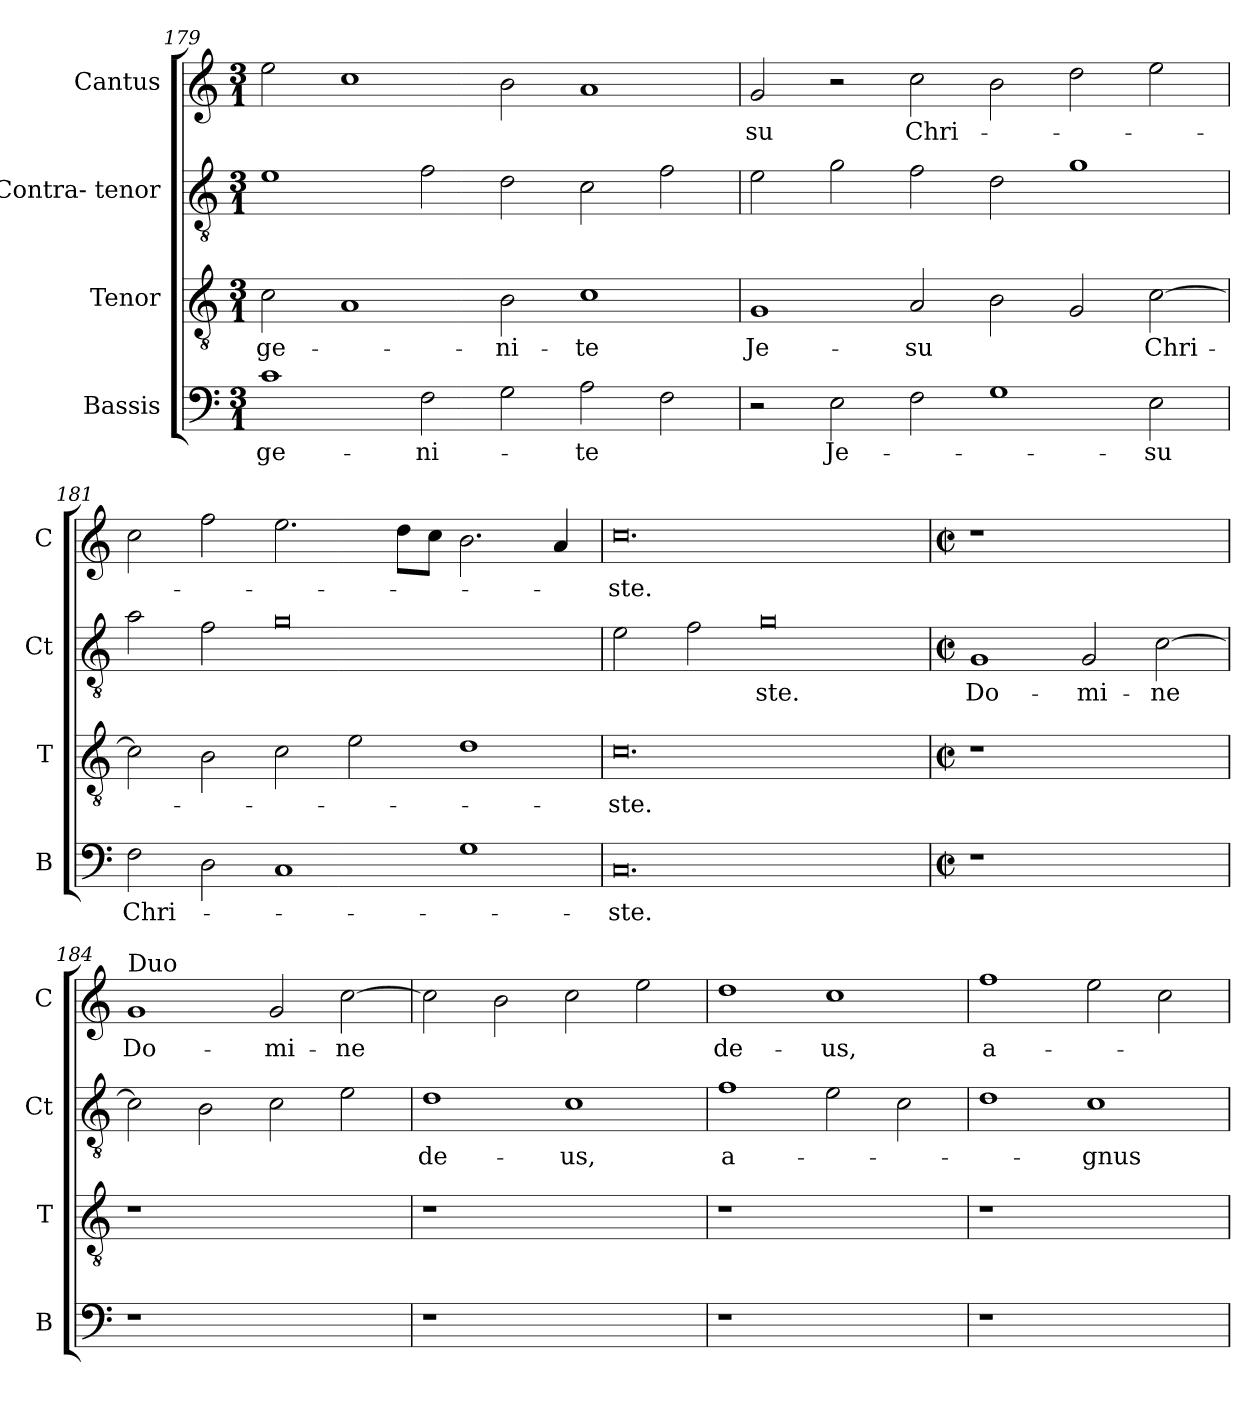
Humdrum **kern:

**kern	**text	**kern	**text	**kern	**text	**kern	**text
*part4	*part4	*part3	*part3	*part2	*part2	*part1	*part1
*staff4	*staff4	*staff3	*staff3	*staff2	*staff2	*staff1	*staff1
*I"Bassis	*	*I"Tenor	*	*I"Contra- tenor	*	*I"Cantus	*
*I'B	*	*I'T	*	*I'Ct	*	*I'C	*
!!LO:LB:g=z
*clefF4	*	*clefGv2	*	*clefGv2	*	*clefG2	*
*k[]	*	*k[]	*	*k[]	*	*k[]	*
*C:	*	*C:	*	*C:	*	*C:	*
*M3/1	*	*M3/1	*	*M3/1	*	*M3/1	*
=179	=179	=179	=179	=179	=179	=179	=179
!	!LO:LY:b	!	!LO:LY:b	!	!	!	!
1c	-ge-	2c\	-ge-	1e	.	2ee\	.
.	.	1A	.	.	.	1cc	.
!	!LO:LY:b	!	!	!	!	!	!
2F\	-ni-	.	.	2f\	.	.	.
!	!	!	!LO:LY:b	!	!	!	!
2G\	.	2B\	-ni-	2d\	.	2b\	.
!	!LO:LY:b	!	!LO:LY:b	!	!	!	!
2A\	-te	1c	-te	2c\	.	1a	.
2F\	.	.	.	2f\	.	.	.
=180	=180	=180	=180	=180	=180	=180	=180
!	!	!	!LO:LY:b	!	!	!	!LO:LY:b
2r	.	1G	Je-	2e\	.	2g/	-su
!	!LO:LY:b	!	!	!	!	!	!
2E\	Je-	.	.	2g\	.	2r	.
!	!	!	!LO:LY:b	!	!	!	!LO:LY:b
2F\	.	2A/	-su	2f\	.	2cc\	Chri-
1G	.	2B\	.	2d\	.	2b\	.
.	.	2G/	.	1g	.	2dd\	.
!	!LO:LY:b	!	!LO:LY:b	!	!	!	!
2E\	-su	[2c\	Chri-	.	.	2ee\	.
=181	=181	=181	=181	=181	=181	=181	=181
!	!LO:LY:b	!	!	!	!	!	!
2F\	Chri-	2c\]	.	2a\	.	2cc\	.
2D\	.	2B\	.	2f\	.	2ff\	.
1C	.	2c\	.	0g	.	2.ee\	.
.	.	2e\	.	.	.	.	.
.	.	.	.	.	.	8dd\L	.
.	.	.	.	.	.	8cc\J	.
1G	.	1d	.	.	.	2.b\	.
.	.	.	.	.	.	4a/	.
=182	=182	=182	=182	=182	=182	=182	=182
!	!LO:LY:b	!	!LO:LY:b	!	!	!	!LO:LY:b
0.C	-ste.	0.c	-ste.	2e\	.	0.cc	-ste.
.	.	.	.	2f\	.	.	.
!	!	!	!	!	!LO:LY:b	!	!
.	.	.	.	0g	-ste.	.	.
!!LO:LB:g=z
=183!	=183!	=183!	=183!	=183!	=183!	=183!	=183!
*M2/2	*	*M2/2	*	*M2/2	*	*M2/2	*
*met(c|)	*	*met(c|)	*	*met(c|)	*	*met(c|)	*
!	!	!	!	!	!LO:LY:b	!	!
1r	.	1r	.	1G	Do-	1r	.
!	!	!	!	!	!LO:LY:b	!	!
1ryy	.	1ryy	.	2G/	-mi-	1ryy	.
!	!	!	!	!	!LO:LY:b	!	!
.	.	.	.	[2c\	-ne	.	.
=184	=184	=184	=184	=184	=184	=184	=184
!	!	!	!	!	!	!LO:TX:a:t=Duo	!
!	!	!	!	!	!	!	!LO:LY:b
1r	.	1r	.	2c\]	.	1g	Do-
.	.	.	.	2B\	.	.	.
!	!	!	!	!	!	!	!LO:LY:b
1ryy	.	1ryy	.	2c\	.	2g/	-mi-
!	!	!	!	!	!	!	!LO:LY:b
.	.	.	.	2e\	.	[2cc\	-ne
=185	=185	=185	=185	=185	=185	=185	=185
!	!	!	!	!	!LO:LY:b	!	!
1r	.	1r	.	1d	de-	2cc\]	.
.	.	.	.	.	.	2b\	.
!	!	!	!	!	!LO:LY:b	!	!
1ryy	.	1ryy	.	1c	-us,	2cc\	.
.	.	.	.	.	.	2ee\	.
=186	=186	=186	=186	=186	=186	=186	=186
!	!	!	!	!	!LO:LY:b	!	!LO:LY:b
1r	.	1r	.	1f	a-	1dd	de-
!	!	!	!	!	!	!	!LO:LY:b
1ryy	.	1ryy	.	2e\	.	1cc	-us,
.	.	.	.	2c\	.	.	.
=187	=187	=187	=187	=187	=187	=187	=187
!	!	!	!	!	!	!	!LO:LY:b
1r	.	1r	.	1d	.	1ff	a-
!	!	!	!	!	!LO:LY:b	!	!
1ryy	.	1ryy	.	1c	-gnus	2ee\	.
.	.	.	.	.	.	2cc\	.
=	=	=	=	=	=	=	=
*-	*-	*-	*-	*-	*-	*-	*-
